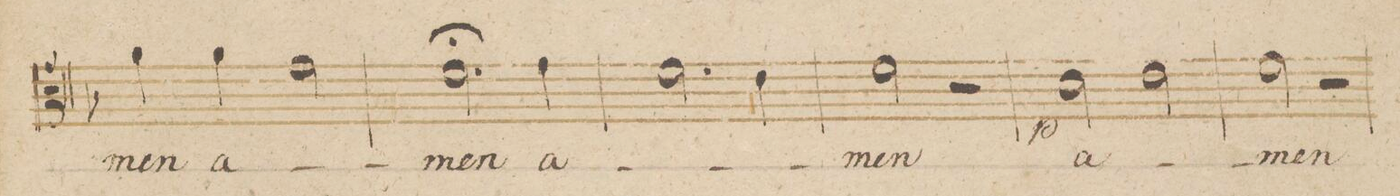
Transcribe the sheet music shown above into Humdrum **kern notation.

**kern	**text	**dynam
*I"Alto.	*	*
*clefC3	*	*
*k[b-]	*	*
*met(c)	*	*
*M4/4	*	*
4a\	-men	.
4a\	a-	.
2g\	.	.
=270	=270	=270
2.f;\	-men	.
4g\	a-	.
=271	=271	=271
2.f\	.	.
4e\	.	.
=272	=272	=272
2f\	-men	.
2r	.	.
=273	=273	=273
2d\	a-	p
2e\	.	.
=274	=274	=274
2f\	-men	.
2r	.	.
=275	=275	=275
*-	*-	*-
